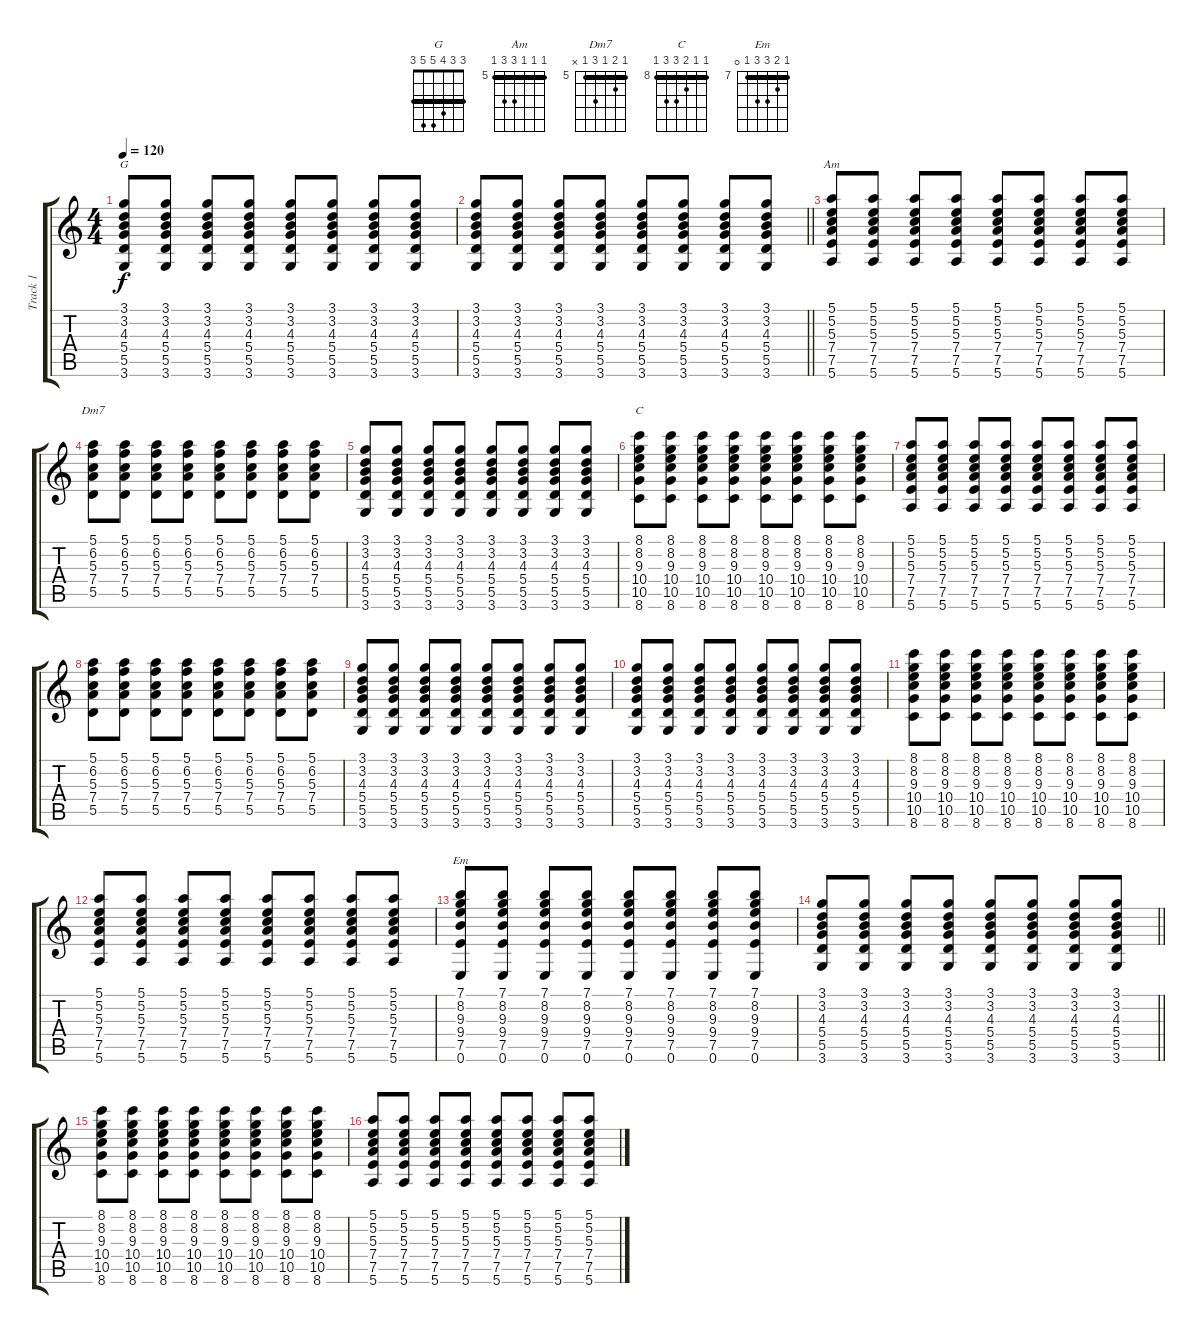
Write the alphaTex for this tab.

\track ("Track 1" "Track 1") {instrument acousticguitarsteel}
\staff {score tabs}
\tuning (E4 B3 G3 D3 A2 E2) {hide}
\chord ("G" 3 3 4 5 5 3) {barre 3}
\chord ("Am" 5 5 5 7 7 5) {firstfret 5 barre 5}
\chord ("Dm7" 5 6 5 7 5 x) {firstfret 5 barre 5}
\chord ("C" 8 8 9 10 10 8) {firstfret 8 barre 8}
\chord ("Em" 7 8 9 9 7 0) {firstfret 7 barre 7}
\ts (4 4)
\tempo 120
\clef g2
\ks c
(3.1 3.2 4.3 5.4 5.5 3.6).8{ch "G" dy f} (3.1 3.2 4.3 5.4 5.5 3.6).8 (3.1 3.2 4.3 5.4 5.5 3.6).8 (3.1 3.2 4.3 5.4 5.5 3.6).8 (3.1 3.2 4.3 5.4 5.5 3.6).8 (3.1 3.2 4.3 5.4 5.5 3.6).8 (3.1 3.2 4.3 5.4 5.5 3.6).8 (3.1 3.2 4.3 5.4 5.5 3.6).8 |
\barLineRight lightlight
(3.1 3.2 4.3 5.4 5.5 3.6).8 (3.1 3.2 4.3 5.4 5.5 3.6).8 (3.1 3.2 4.3 5.4 5.5 3.6).8 (3.1 3.2 4.3 5.4 5.5 3.6).8 (3.1 3.2 4.3 5.4 5.5 3.6).8 (3.1 3.2 4.3 5.4 5.5 3.6).8 (3.1 3.2 4.3 5.4 5.5 3.6).8 (3.1 3.2 4.3 5.4 5.5 3.6).8 |
(5.1 5.2 5.3 7.4 7.5 5.6).8{ch "Am"} (5.1 5.2 5.3 7.4 7.5 5.6).8 (5.1 5.2 5.3 7.4 7.5 5.6).8 (5.1 5.2 5.3 7.4 7.5 5.6).8 (5.1 5.2 5.3 7.4 7.5 5.6).8 (5.1 5.2 5.3 7.4 7.5 5.6).8 (5.1 5.2 5.3 7.4 7.5 5.6).8 (5.1 5.2 5.3 7.4 7.5 5.6).8 |
(5.1 6.2 5.3 7.4 5.5).8{ch "Dm7"} (5.1 6.2 5.3 7.4 5.5).8 (5.1 6.2 5.3 7.4 5.5).8 (5.1 6.2 5.3 7.4 5.5).8 (5.1 6.2 5.3 7.4 5.5).8 (5.1 6.2 5.3 7.4 5.5).8 (5.1 6.2 5.3 7.4 5.5).8 (5.1 6.2 5.3 7.4 5.5).8 |
(3.1 3.2 4.3 5.4 5.5 3.6).8 (3.1 3.2 4.3 5.4 5.5 3.6).8 (3.1 3.2 4.3 5.4 5.5 3.6).8 (3.1 3.2 4.3 5.4 5.5 3.6).8 (3.1 3.2 4.3 5.4 5.5 3.6).8 (3.1 3.2 4.3 5.4 5.5 3.6).8 (3.1 3.2 4.3 5.4 5.5 3.6).8 (3.1 3.2 4.3 5.4 5.5 3.6).8 |
(8.1 8.2 9.3 10.4 10.5 8.6).8{ch "C"} (8.1 8.2 9.3 10.4 10.5 8.6).8 (8.1 8.2 9.3 10.4 10.5 8.6).8 (8.1 8.2 9.3 10.4 10.5 8.6).8 (8.1 8.2 9.3 10.4 10.5 8.6).8 (8.1 8.2 9.3 10.4 10.5 8.6).8 (8.1 8.2 9.3 10.4 10.5 8.6).8 (8.1 8.2 9.3 10.4 10.5 8.6).8 |
(5.1 5.2 5.3 7.4 7.5 5.6).8 (5.1 5.2 5.3 7.4 7.5 5.6).8 (5.1 5.2 5.3 7.4 7.5 5.6).8 (5.1 5.2 5.3 7.4 7.5 5.6).8 (5.1 5.2 5.3 7.4 7.5 5.6).8 (5.1 5.2 5.3 7.4 7.5 5.6).8 (5.1 5.2 5.3 7.4 7.5 5.6).8 (5.1 5.2 5.3 7.4 7.5 5.6).8 |
(5.1 6.2 5.3 7.4 5.5).8 (5.1 6.2 5.3 7.4 5.5).8 (5.1 6.2 5.3 7.4 5.5).8 (5.1 6.2 5.3 7.4 5.5).8 (5.1 6.2 5.3 7.4 5.5).8 (5.1 6.2 5.3 7.4 5.5).8 (5.1 6.2 5.3 7.4 5.5).8 (5.1 6.2 5.3 7.4 5.5).8 |
(3.1 3.2 4.3 5.4 5.5 3.6).8 (3.1 3.2 4.3 5.4 5.5 3.6).8 (3.1 3.2 4.3 5.4 5.5 3.6).8 (3.1 3.2 4.3 5.4 5.5 3.6).8 (3.1 3.2 4.3 5.4 5.5 3.6).8 (3.1 3.2 4.3 5.4 5.5 3.6).8 (3.1 3.2 4.3 5.4 5.5 3.6).8 (3.1 3.2 4.3 5.4 5.5 3.6).8 |
(3.1 3.2 4.3 5.4 5.5 3.6).8 (3.1 3.2 4.3 5.4 5.5 3.6).8 (3.1 3.2 4.3 5.4 5.5 3.6).8 (3.1 3.2 4.3 5.4 5.5 3.6).8 (3.1 3.2 4.3 5.4 5.5 3.6).8 (3.1 3.2 4.3 5.4 5.5 3.6).8 (3.1 3.2 4.3 5.4 5.5 3.6).8 (3.1 3.2 4.3 5.4 5.5 3.6).8 |
(8.1 8.2 9.3 10.4 10.5 8.6).8 (8.1 8.2 9.3 10.4 10.5 8.6).8 (8.1 8.2 9.3 10.4 10.5 8.6).8 (8.1 8.2 9.3 10.4 10.5 8.6).8 (8.1 8.2 9.3 10.4 10.5 8.6).8 (8.1 8.2 9.3 10.4 10.5 8.6).8 (8.1 8.2 9.3 10.4 10.5 8.6).8 (8.1 8.2 9.3 10.4 10.5 8.6).8 |
(5.1 5.2 5.3 7.4 7.5 5.6).8 (5.1 5.2 5.3 7.4 7.5 5.6).8 (5.1 5.2 5.3 7.4 7.5 5.6).8 (5.1 5.2 5.3 7.4 7.5 5.6).8 (5.1 5.2 5.3 7.4 7.5 5.6).8 (5.1 5.2 5.3 7.4 7.5 5.6).8 (5.1 5.2 5.3 7.4 7.5 5.6).8 (5.1 5.2 5.3 7.4 7.5 5.6).8 |
(7.1 8.2 9.3 9.4 7.5 0.6).8{ch "Em"} (7.1 8.2 9.3 9.4 7.5 0.6).8 (7.1 8.2 9.3 9.4 7.5 0.6).8 (7.1 8.2 9.3 9.4 7.5 0.6).8 (7.1 8.2 9.3 9.4 7.5 0.6).8 (7.1 8.2 9.3 9.4 7.5 0.6).8 (7.1 8.2 9.3 9.4 7.5 0.6).8 (7.1 8.2 9.3 9.4 7.5 0.6).8 |
\barLineRight lightlight
(3.1 3.2 4.3 5.4 5.5 3.6).8 (3.1 3.2 4.3 5.4 5.5 3.6).8 (3.1 3.2 4.3 5.4 5.5 3.6).8 (3.1 3.2 4.3 5.4 5.5 3.6).8 (3.1 3.2 4.3 5.4 5.5 3.6).8 (3.1 3.2 4.3 5.4 5.5 3.6).8 (3.1 3.2 4.3 5.4 5.5 3.6).8 (3.1 3.2 4.3 5.4 5.5 3.6).8 |
(8.1 8.2 9.3 10.4 10.5 8.6).8 (8.1 8.2 9.3 10.4 10.5 8.6).8 (8.1 8.2 9.3 10.4 10.5 8.6).8 (8.1 8.2 9.3 10.4 10.5 8.6).8 (8.1 8.2 9.3 10.4 10.5 8.6).8 (8.1 8.2 9.3 10.4 10.5 8.6).8 (8.1 8.2 9.3 10.4 10.5 8.6).8 (8.1 8.2 9.3 10.4 10.5 8.6).8 |
(5.1 5.2 5.3 7.4 7.5 5.6).8 (5.1 5.2 5.3 7.4 7.5 5.6).8 (5.1 5.2 5.3 7.4 7.5 5.6).8 (5.1 5.2 5.3 7.4 7.5 5.6).8 (5.1 5.2 5.3 7.4 7.5 5.6).8 (5.1 5.2 5.3 7.4 7.5 5.6).8 (5.1 5.2 5.3 7.4 7.5 5.6).8 (5.1 5.2 5.3 7.4 7.5 5.6).8
